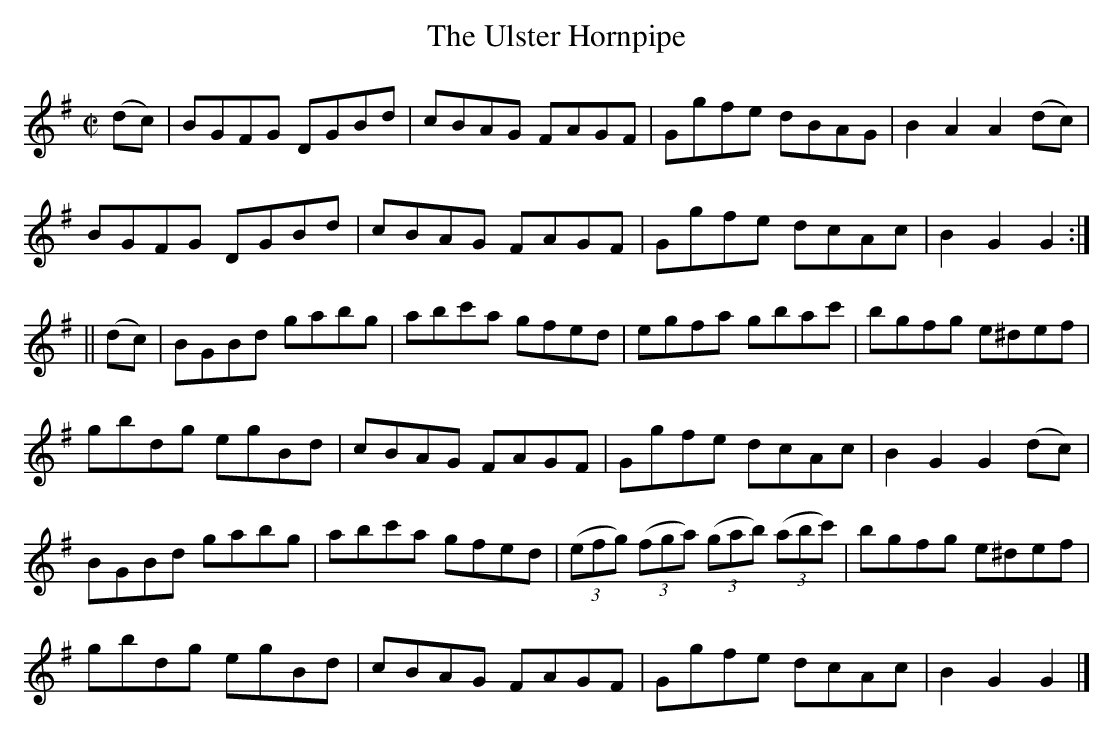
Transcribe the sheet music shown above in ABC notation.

X:1
T: The Ulster Hornpipe
M: C|
L: 1/8
K: G
(dc)|BGFG DGBd|cBAG FAGF|Ggfe dBAG|B2 A2 A2 (dc)|
BGFG DGBd|cBAG FAGF|Ggfe dcAc|B2 G2 G2:|
||(dc)|BGBd gabg|abc'a gfed|egfa gbac'|bgfg e^def|
gbdg egBd|cBAG FAGF|Ggfe dcAc|B2 G2 G2 (dc)|
BGBd gabg|abc'a gfed|(3(efg) (3(fga) (3(gab) (3(abc')|bgfg e^def|
gbdg egBd|cBAG FAGF|Ggfe dcAc|B2 G2 G2|]
